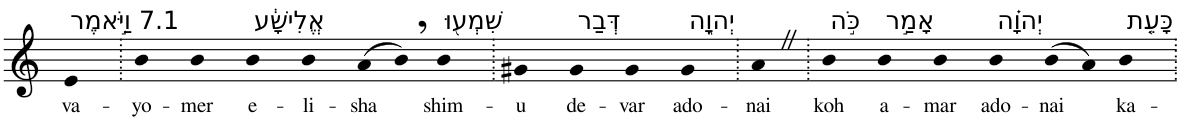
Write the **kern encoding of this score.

**kern	**text
*part1	*part1
*staff1	*staff1
*I"Piano	*
*I'Pno	*
*clefG2	*
*k[]	*
=1	=1
!LO:TX:a:t=7.1 וַיֹּ֣אמֶר	!
!	!LO:LY:b
4e	va-
=2.	=2.
!	!LO:LY:b
4b	-yo-
!	!LO:LY:b
4b	-mer
!LO:TX:a:t=אֱלִישָׁ֔ע	!
!	!LO:LY:b
4b	e-
!	!LO:LY:b
4b	-li-
!	!LO:LY:b
(>8a	-sha
8b,)	.
!LO:TX:a:t=שִׁמְע֖וּ	!
!	!LO:LY:b
4b	shim-
=3.	=3.
!	!LO:LY:b
4g#X	-u
!LO:TX:a:t=דְּבַר	!
!	!LO:LY:b
4g#	de-
!	!LO:LY:b
4g#	-var
!LO:TX:a:t=יְהוָ֑ה	!
!	!LO:LY:b
4g#	ado-
=4.	=4.
!	!LO:LY:b
4aZ	-nai
=5.	=5.
!LO:TX:a:t=כֹּ֣ה	!
!	!LO:LY:b
4b	koh
!LO:TX:a:t=אָמַ֣ר	!
!	!LO:LY:b
4b	a-
!	!LO:LY:b
4b	-mar
!LO:TX:a:t=יְהוָ֗ה	!
!	!LO:LY:b
4b	ado-
!	!LO:LY:b
(>8b	-nai
8a)	.
!LO:TX:a:t=כָּעֵ֤ת	!
!	!LO:LY:b
4b	ka-
=.	=.
*-	*-
